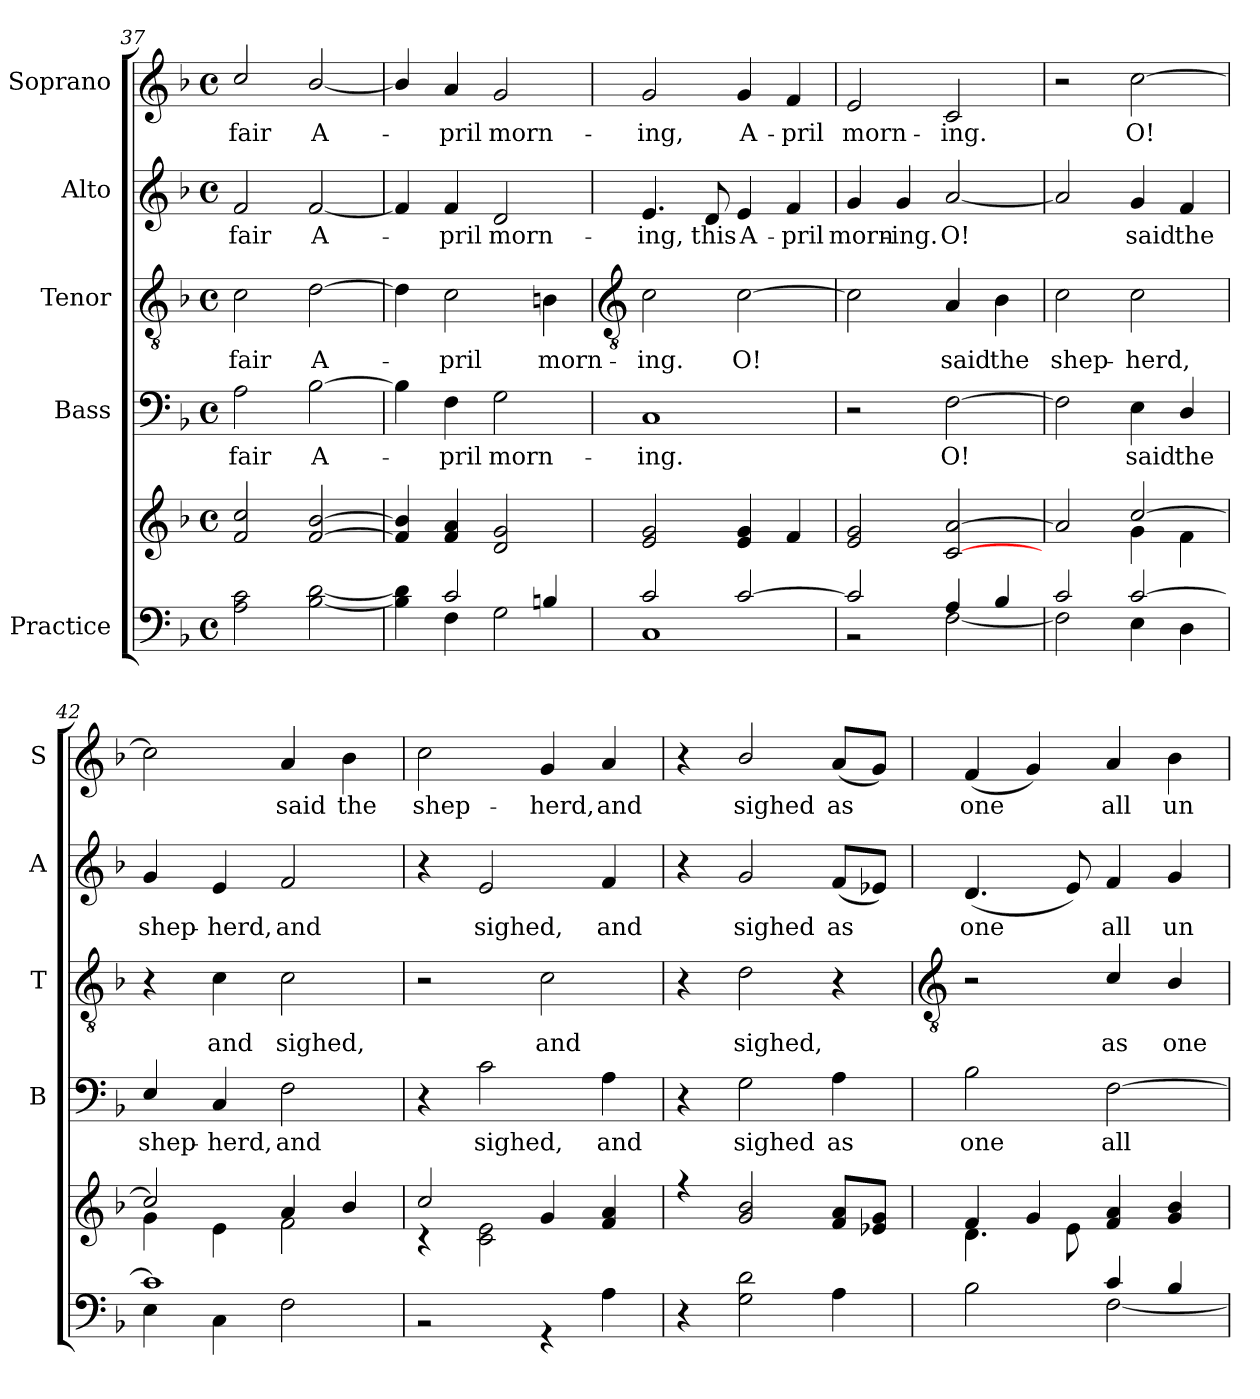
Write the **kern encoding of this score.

**kern	**kern	**kern	**text	**kern	**text	**kern	**text	**kern	**text
*part5	*part5	*part4	*part4	*part3	*part3	*part2	*part2	*part1	*part1
*staff6	*staff5	*staff4	*staff4	*staff3	*staff3	*staff2	*staff2	*staff1	*staff1
*I"Practice	*	*I"Bass	*	*I"Tenor	*	*I"Alto	*	*I"Soprano	*
*	*	*I'B	*	*I'T	*	*I'A	*	*I'S	*
*clefF4	*clefG2	*clefF4	*	*clefGv2	*	*clefG2	*	*clefG2	*
*k[b-]	*k[b-]	*k[b-]	*	*k[b-]	*	*k[b-]	*	*k[b-]	*
*F:	*F:	*F:	*	*F:	*	*F:	*	*F:	*
*M4/4	*M4/4	*M4/4	*	*M4/4	*	*M4/4	*	*M4/4	*
*met(c)	*met(c)	*met(c)	*	*met(c)	*	*met(c)	*	*met(c)	*
=37	=37	=37	=37	=37	=37	=37	=37	=37	=37
*^	*^	*	*	*	*	*	*	*	*
!	!	!	!	!	!LO:LY:b	!	!LO:LY:b	!	!LO:LY:b	!	!LO:LY:b
1ryy	2A\ 2c\	2f/ 2cc/	1ryy	2A	fair	2c	fair	2f	fair	2cc/	fair
!	!	!	!	!	!LO:LY:b	!	!LO:LY:b	!	!LO:LY:b	!	!LO:LY:b
.	[2B-\ [2d\	[2f/ [2b-/	.	[2B-	A-	[2d	A-	[2f	A-	[2b-/	A-
=38	=38	=38	=38	=38	=38	=38	=38	=38	=38	=38	=38
4ryy	4B-\] 4d\]	4f/] 4b-/]	1ryy	4B-]	.	4d]	.	4f]	.	4b-/]	.
!	!	!	!	!	!LO:LY:b	!	!LO:LY:b	!	!LO:LY:b	!	!LO:LY:b
2c/	4F\	4f/ 4a/	.	4F	pril	2c\	pril	4f	pril	4a	pril
!	!	!	!	!	!LO:LY:b	!	!	!	!LO:LY:b	!	!LO:LY:b
.	2G\	2d/ 2g/	.	2G	morn-	.	.	2d	morn-	2g	morn-
!	!	!	!	!	!	!	!LO:LY:b	!	!	!	!
4Bn/	.	.	.	.	.	4Bn	morn-	.	.	.	.
!!LO:LB:g=z
=39	=39	=39	=39	=39	=39	=39	=39	=39	=39	=39	=39
*	*	*	*	*	*	*clefGv2	*	*	*	*	*
!	!	!	!	!	!LO:LY:b	!	!LO:LY:b	!	!LO:LY:b	!	!LO:LY:b
2c/	1C\	2e/ 2g/	1ryy	1C	-ing.	2c	-ing.	4.e	-ing,	2g	-ing,
!	!	!	!	!	!	!	!	!	!LO:LY:b	!	!
.	.	.	.	.	.	.	.	8d	this	.	.
!	!	!	!	!	!	!	!LO:LY:b	!	!LO:LY:b	!	!LO:LY:b
[2c/	.	4e/ 4g/	.	.	.	[2c\	O!	4e	A-	4g	A-
!	!	!	!	!	!	!	!	!	!LO:LY:b	!	!LO:LY:b
.	.	4f/	.	.	.	.	.	4f	-pril	4f	-pril
=40	=40	=40	=40	=40	=40	=40	=40	=40	=40	=40	=40
!	!	!	!	!	!	!	!	!	!LO:LY:b	!	!LO:LY:b
2c/]	2r	2e/ 2g/	1ryy	2r	.	2c\]	.	4g	morn-	2e	morn-
!	!	!	!	!	!	!	!	!	!LO:LY:b	!	!
.	.	.	.	.	.	.	.	4g	-ing.	.	.
!	!	!	!	!	!LO:LY:b	!	!LO:LY:b	!	!LO:LY:b	!	!LO:LY:b
4A/	[2F\	[2c/ [2a/	.	[2F	O!	4A	said	[2a	O!	2c	-ing.
!	!	!	!	!	!	!	!LO:LY:b	!	!	!	!
4B-/	.	.	.	.	.	4B-	the	.	.	.	.
=41	=41	=41	=41	=41	=41	=41	=41	=41	=41	=41	=41
!	!	!	!	!	!	!	!LO:LY:b	!	!	!	!
2c/	2F\]	2a/]	2ryy	2F]	.	2c	shep-	2a]	.	2r	.
!	!	!	!	!	!LO:LY:b	!	!LO:LY:b	!	!LO:LY:b	!	!LO:LY:b
[2c/	4E\	[2cc/	4g\	4E	said	2c	-herd,	4g	said	[2cc	O!
!	!	!	!	!	!LO:LY:b	!	!	!	!LO:LY:b	!	!
.	4D\	.	4f\	4D/	the	.	.	4f	the	.	.
=42	=42	=42	=42	=42	=42	=42	=42	=42	=42	=42	=42
!	!	!	!	!	!LO:LY:b	!	!	!	!LO:LY:b	!	!
1c/]	4E\	2cc/]	4g\	4E/	shep-	4r	.	4g	shep-	2cc]	.
!	!	!	!	!	!LO:LY:b	!	!LO:LY:b	!	!LO:LY:b	!	!
.	4C\	.	4e\	4C	-herd,	4c	and	4e	-herd,	.	.
!	!	!	!	!	!LO:LY:b	!	!LO:LY:b	!	!LO:LY:b	!	!LO:LY:b
.	2F\	4a/	2f\	2F	and	2c	sighed,	2f	and	4a	said
!	!	!	!	!	!	!	!	!	!	!	!LO:LY:b
.	.	4b-/	.	.	.	.	.	.	.	4b-	the
=43	=43	=43	=43	=43	=43	=43	=43	=43	=43	=43	=43
!	!	!	!	!	!	!	!	!	!	!	!LO:LY:b
1ryy	2r	2cc/	4r	4r	.	2r	.	4r	.	2cc\	shep-
!	!	!	!	!	!LO:LY:b	!	!	!	!LO:LY:b	!	!
.	.	.	2c\ 2e\	2c	sighed,	.	.	2e	sighed,	.	.
!	!	!	!	!	!	!	!LO:LY:b	!	!	!	!LO:LY:b
.	4r	4g/	.	.	.	2c	and	.	.	4g	-herd,
!	!	!	!	!	!LO:LY:b	!	!	!	!LO:LY:b	!	!LO:LY:b
.	4A\	4f/ 4a/	4ryy	4A	and	.	.	4f	and	4a	and
=44	=44	=44	=44	=44	=44	=44	=44	=44	=44	=44	=44
2.ryy	4r	4r	1ryy	4r	.	4r	.	4r	.	4r	.
!	!	!	!	!	!LO:LY:b	!	!LO:LY:b	!	!LO:LY:b	!	!LO:LY:b
.	2G\ 2d\	2g/ 2b-/	.	2G	sighed	2d	sighed,	2g	sighed	2b-/	sighed
!	!	!	!	!	!LO:LY:b	!	!	!	!LO:LY:b	!	!LO:LY:b
4ryy	4A\	8f/ 8a/L	.	4A	as	4r	.	(<8fL	as	(<8aL	as
.	.	8e-X/ 8g/J	.	.	.	.	.	8e-XJ)	.	8gJ)	.
!!LO:LB:g=z
=45	=45	=45	=45	=45	=45	=45	=45	=45	=45	=45	=45
*	*	*	*	*	*	*clefGv2	*	*	*	*	*
!	!	!	!	!	!LO:LY:b	!	!	!	!LO:LY:b	!	!LO:LY:b
2ryy	2B-\	4f/	4.d\	2B-	one	2r	.	(<4.d	one	(<4f	one
.	.	4g/	.	.	.	.	.	.	.	4g)	.
.	.	.	8e\	.	.	.	.	8e)	.	.	.
!	!	!	!	!	!LO:LY:b	!	!LO:LY:b	!	!LO:LY:b	!	!LO:LY:b
4c/	[2F\	4f/ 4a/	2ryy	[2F	all	4c/	as	4f	all	4a	all
!	!	!	!	!	!	!	!LO:LY:b	!	!LO:LY:b	!	!LO:LY:b
4B-/	.	4g/ 4b-/	.	.	.	4B-/	one	4g	un-	4b-	un-
*v	*v	*	*	*	*	*	*	*	*	*	*
*	*v	*v	*	*	*	*	*	*	*	*
=	=	=	=	=	=	=	=	=	=
*-	*-	*-	*-	*-	*-	*-	*-	*-	*-
